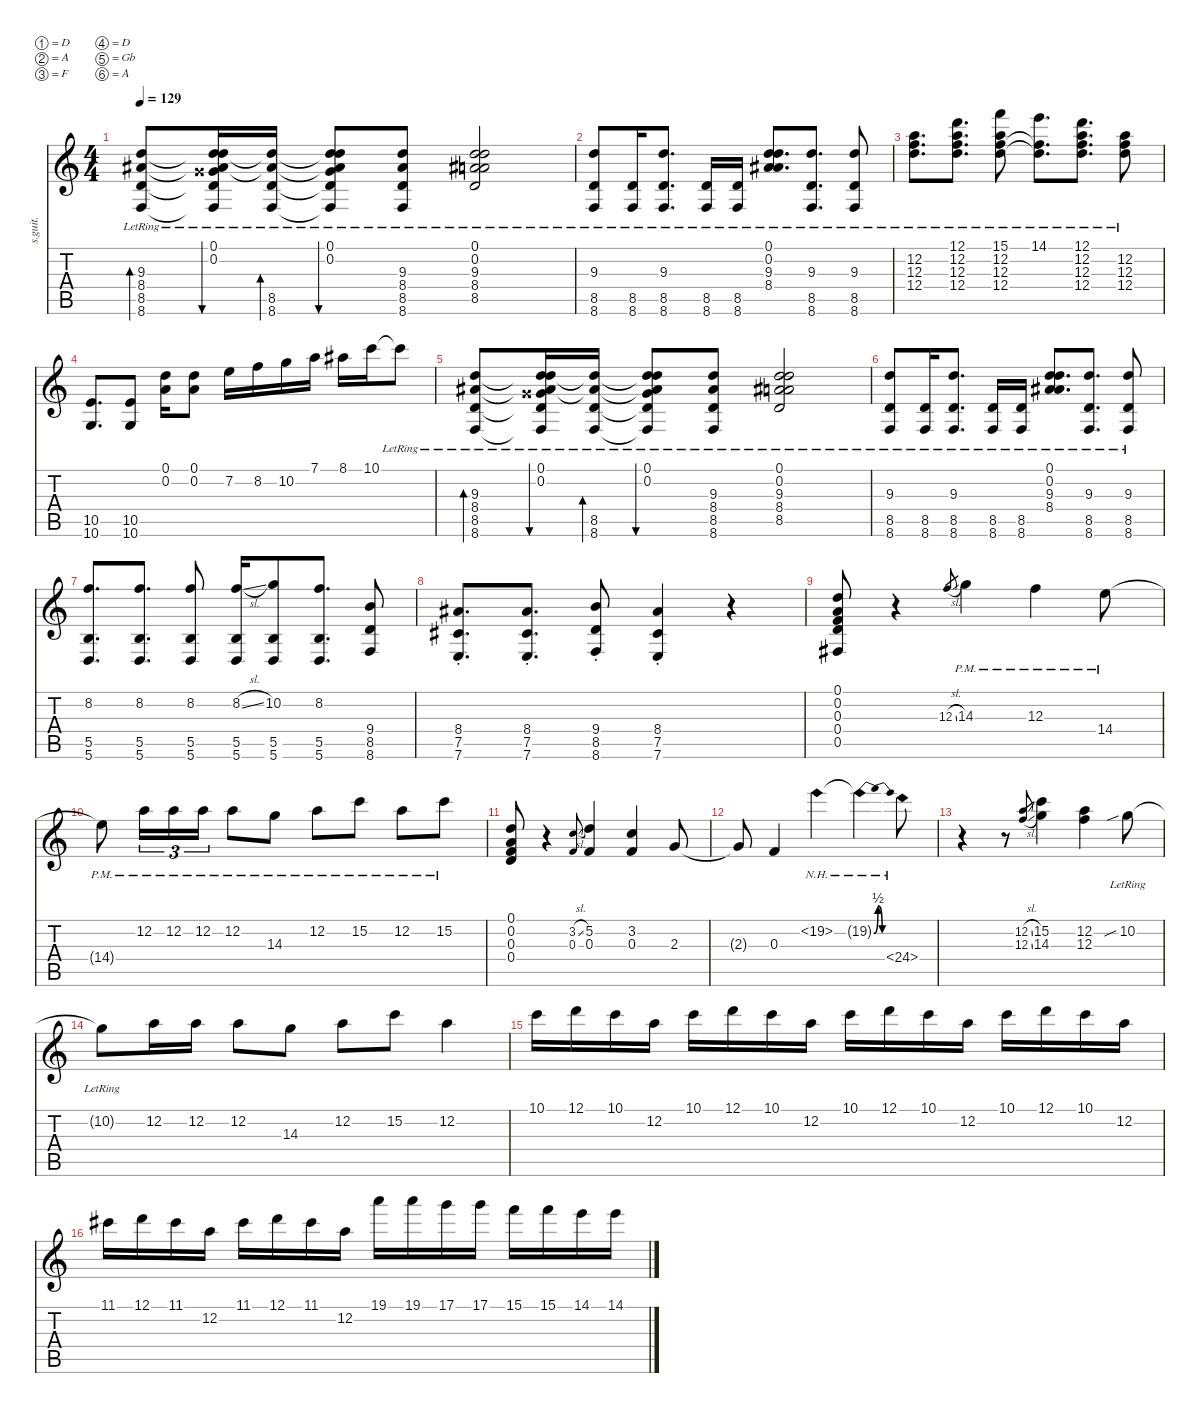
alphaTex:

\defaultSystemsLayout 4
\hideDynamics
\bracketExtendMode nobrackets
\otherSystemsTrackNameOrientation horizontal
\track ("Heiko" "s.guit.") {instrument acousticguitarsteel}
\staff {score tabs}
\tuning (D4 A3 F3 D3 Gb2 A1)
\ts (4 4)
\tempo 129
\clef g2
\ks c
(9.3{lr} 8.6{lr} 8.5{lr} 8.4{lr acc #}).8{bd 32 dy mf beam Up} (9.3{lr t} 8.4{lr t acc #} 0.2{lr acc x} 0.1{lr} 8.5{lr t} 8.6{lr t}).16{bu 30 dy p beam Up} (8.6{lr} 8.5{lr} 9.3{lr t} 8.4{lr t acc #}).16{bd 30 beam Up} (9.3{lr t} 8.4{lr t acc #} 0.2{lr acc x} 0.1{lr} 8.5{lr t} 8.6{lr t}).8{bu 30 beam Up} (8.5{lr} 8.6{lr} 9.3 8.4{acc #}).8{dy mp beam Up} (0.1{lr} 9.3{lr} 0.2{lr} 8.4{lr acc #} 8.5{lr}).2{dy mf beam Up} |
(8.5{lr} 8.6{lr} 9.3).8{dy mp beam Up} (8.5{lr} 8.6{lr}).16{beam Up} (8.5{lr} 8.6{lr} 9.3).8{d beam Up} (8.5{lr} 8.6{lr}).16{beam Up} (8.5{lr} 8.6{lr}).16{beam Up} (0.2{lr} 0.1{lr} 9.3{lr} 8.4{lr acc #}).8{d beam Up} (8.6{lr} 8.5{lr} 9.3).8{d beam Up} (8.6{lr} 8.5{lr} 9.3).8{beam Up} |
(12.3{lr} 12.4{lr} 12.2).8{d dy mf beam Down} (12.3{lr} 12.4{lr} 12.1{lr} 12.2).8{d beam Down} (12.3{lr} 12.4{lr} 15.1{lr} 12.2).8{beam Down} (12.3{lr t} 12.4{lr t} 14.1{lr}).8{d beam Down} (12.3{lr} 12.4{lr} 12.1{lr} 12.2).8{d beam Down} (12.3{lr} 12.4{lr} 12.2).8{beam Down} |
(10.6 10.5).8{d dy mp beam Up} (10.6 10.5).8{beam Up} (0.1 0.2).16{dy mf beam Down} (0.2 0.1).8{beam Down} 7.2.16{dy mp beam Down} 8.2.16{beam Down} 10.2.16{beam Down} 7.1.16{beam Down} 8.1{acc #}.16{beam Down} 10.1.16{beam Down} 10.1{lr t}.8{beam Down} |
(9.3{lr} 8.6{lr} 8.5{lr} 8.4{lr acc #}).8{bd 32 dy mf beam Up} (9.3{lr t} 8.4{lr t acc #} 0.2{lr acc x} 0.1{lr} 8.5{lr t} 8.6{lr t}).16{bu 30 dy p beam Up} (8.6{lr} 8.5{lr} 9.3{lr t} 8.4{lr t acc #}).16{bd 30 beam Up} (9.3{lr t} 8.4{lr t acc #} 0.2{lr acc x} 0.1{lr} 8.5{lr t} 8.6{lr t}).8{bu 30 beam Up} (8.5{lr} 8.6{lr} 9.3 8.4{acc #}).8{dy mp beam Up} (0.1{lr} 9.3{lr} 0.2{lr} 8.4{lr acc #} 8.5{lr}).2{dy mf beam Up} |
(8.5{lr} 8.6{lr} 9.3).8{dy mp beam Up} (8.5{lr} 8.6{lr}).16{beam Up} (8.5{lr} 8.6{lr} 9.3).8{d beam Up} (8.5{lr} 8.6{lr}).16{beam Up} (8.5{lr} 8.6{lr}).16{beam Up} (0.2{lr} 0.1{lr} 9.3{lr} 8.4{lr acc #}).8{d beam Up} (8.6{lr} 8.5{lr} 9.3).8{d beam Up} (8.6{lr} 8.5{lr} 9.3).8{beam Up} |
(5.6 5.5 8.2).8{d dy p beam Up} (5.6 5.5 8.2).8{d beam Up} (5.6 5.5 8.2).8{beam Up} (5.6 5.5 8.2{sl}).16{beam Up} (5.6 5.5 10.2).8{beam Up} (5.6 5.5 8.2).8{d beam Up} (8.5 8.6 9.4).8{beam Up} |
(7.5{st acc #} 7.6{st} 8.4{st acc #}).8{d beam Up} (7.5{st acc #} 7.6{st} 8.4{st acc #}).8{d beam Up} (8.5{st} 8.6{st} 9.4{st}).8{beam Up} (7.5{st acc #} 7.6{st} 8.4{st acc #}).4{beam Up} r.4{beam Up} |
(0.1 0.2 0.3 0.4 0.5{acc #}).8{dy mf beam Up} r.4{beam Up} 12.3{sl}.8{gr beam Up} 14.3{pm}.4{beam Down} 12.3{pm}.4{beam Down} 14.4{pm}.8{beam Down} |
14.4{pm t}.8{dy mp beam Down} 12.2{pm}.16{tu (3 2) beam Down} 12.2{pm}.16{tu (3 2) beam Down} 12.2{pm}.16{tu (3 2) beam Down} 12.2{pm}.8{beam Down} 14.3{pm}.8{beam Down} 12.2{pm}.8{beam Down} 15.2{pm}.8{beam Down} 12.2{pm}.8{beam Down} 15.2{pm}.8{beam Down} |
(0.1 0.2 0.3 0.4).8{dy mf beam Up} r.4{beam Up} (3.2{sl} 0.3).8{gr onbeat dy p beam Up} (5.2 0.3).4{dy mf beam Up} (3.2 0.3).4{beam Up} 2.3.8{beam Up} |
2.3{t}.8{beam Up} 0.3.4{beam Up} 19.2{nh}.4{beam Down} 19.2{be (bendrelease 0 0 10.799999999999999 2 40.8 2 51.6 0) nh t}.4{beam Down} 24.4{nh}.8{dy mp beam Down} |
r.4{beam Down} r.8{beam Down} (12.2{sl} 12.3{sl}).8{gr dy mf beam Up} (15.2 14.3).4{beam Down} (12.2 12.3).4{beam Down} 10.2{sib lr}.8{beam Down} |
10.2{lr t}.8{beam Down} 12.2.16{dy mp beam Down} 12.2.16{beam Down} 12.2.8{beam Down} 14.3.8{beam Down} 12.2.8{beam Down} 15.2.8{beam Down} 12.2.4{beam Down} |
10.1.16{dy mf beam Down} 12.1.16{beam Down} 10.1.16{beam Down} 12.2.16{beam Down} 10.1.16{beam Down} 12.1.16{beam Down} 10.1.16{beam Down} 12.2.16{beam Down} 10.1.16{beam Down} 12.1.16{beam Down} 10.1.16{beam Down} 12.2.16{beam Down} 10.1.16{beam Down} 12.1.16{beam Down} 10.1.16{beam Down} 12.2.16{beam Down} |
11.1{acc #}.16{beam Down} 12.1.16{beam Down} 11.1{acc #}.16{beam Down} 12.2.16{beam Down} 11.1{acc #}.16{beam Down} 12.1.16{beam Down} 11.1{acc #}.16{beam Down} 12.2.16{beam Down} 19.1.16{beam Down} 19.1.16{beam Down} 17.1.16{beam Down} 17.1.16{beam Down} 15.1.16{beam Down} 15.1.16{beam Down} 14.1.16{beam Down} 14.1.16{beam Down}
